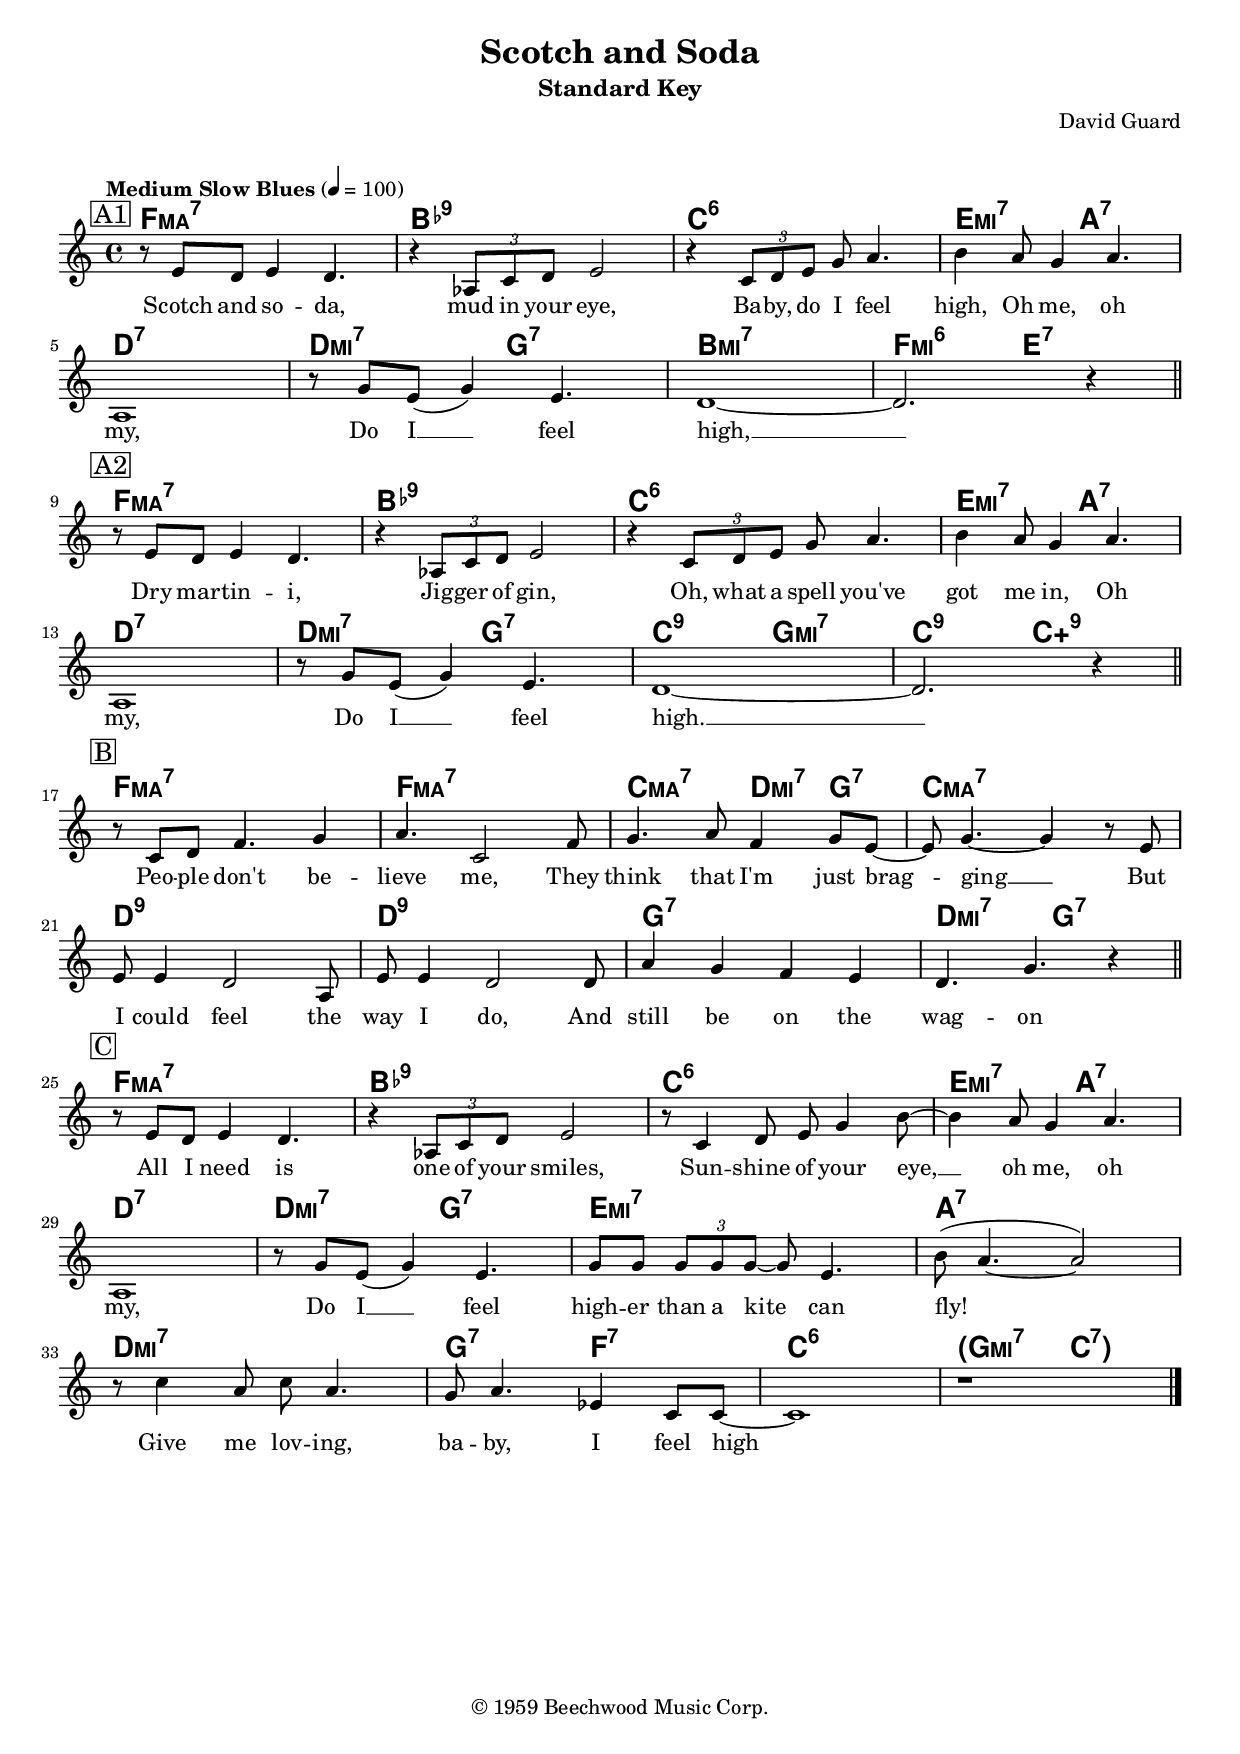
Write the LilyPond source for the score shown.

\version "2.24.0"

\include "english.ly"

instrument = "Standard Key"
whatKey = c
whatClef = "treble"

%% -*- Mode: LilyPond -*-

#(set-global-staff-size 18)

\include "lead-sheets.ily"

refrainLyrics = \lyricmode {
Scotch and so -- da, mud in your eye,
Ba -- by, do I feel high,
Oh me, oh my,
Do I __ feel high, __
Dry mar -- tin -- i,
Jig -- ger of gin,
Oh, what a spell you've got me in,
Oh my,
Do I __ feel high. __
Peo -- ple don't be -- lieve me,
They think that I'm just brag -- ging __
But I could feel the way I do,
And still be on the wag -- on
All I need is one of your smiles,
Sun -- shine of your eye, __ oh me, oh my,
Do I __ feel high -- er than a kite can fly!
Give me lov -- ing, ba -- by, I feel high
}

refrainChords = \chordmode {
  af1:maj7 df1:9 ef1:6 g2:m7 c2:7
  f1:7 f2:m7 bf2:7 d1:m7 af2:m6 g2:7

  af1:maj7 df1:9 ef1:6 g2:m7 c2:7
  f1:7 f2:m7 bf2:7 ef2:9 bf2:m7 ef2:9 ef2:9.5+

  af1:maj7 af1:maj7 ef2:maj7 f4:m7 bf4:7 ef1:maj7
  f1:9 f1:9 bf1:7 f2:m7 bf2:7

  af1:maj7 df1:9 ef1:6 g2:m7 c2:7
  f1:7 f2:m7 bf2:7 g1:m7 c1:7
  f1:m7 bf2:7 af2:7 ef1:6

  \set chordNameFunction = #begin-parenthesis-ignatzek-chord-names
  bf2:m7
  \set chordNameFunction = #end-parenthesis-ignatzek-chord-names
  ef2:7
  \unset chordNameFunction
}

refrainMelody = \relative f' {
  \time 4/4
  \key ef \major
  \clef \whatClef
  \tempo "Medium Slow Blues" 4 = 100

  \mark \markup{ \box "A1" }
  
  r8 g8 f8 g4 f4. | r4 \tuplet 3/2 { cf8 ef8 f8 } g2 | r4 \tuplet 3/2 { ef8 f8 g8 } bf8 c4. | d4 c8 bf4 c4. |
  \break
  c,1 | r8 bf'8 g8( bf4) g4. | f1~ | f2. r4 |

  \bar "||"
  \break

  \mark \markup{ \box "A2" }
  
  r8 g8 f8 g4 f4. | r4 \tuplet 3/2 { cf8 ef8 f8 } g2 | r4 \tuplet 3/2 { ef8 f8 g8 } bf8 c4. | d4 c8 bf4 c4. |
  \break
  c,1 | r8 bf'8 g8( bf4) g4. | f1~ | f2. r4 |

  \bar "||"
  \break

  \mark \markup{ \box "B" }
  
  r8 ef8 f8 af4. bf4 | c4. ef,2 af8 | bf4. c8 af4 bf8 g8~ | g8 bf4.~ bf4 r8 g8 |
  \break
  g8 g4 f2 c8 | g'8 g4 f2 f8 | c'4 bf4 af4 g4 | f4. bf4. r4 |

  \bar "||"
  \break

  \mark \markup{ \box "C" }
  
  r8 g8 f8 g4 f4. | r4 \tuplet 3/2 { cf8 ef8 f8 } g2 | r8 ef4 f8 g8 bf4 d8~ | d4 c8 bf4 c4. |
  \break
  c,1 | r8 bf'8 g8( bf4) g4. | bf8 bf8 \tuplet 3/2 { bf8 bf8 bf8~ } bf8 g4. | d'8( c4.~ c2) |
  \break
  r8 ef4 c8 ef8 c4. | bf8 c4. gf4 ef8 ef8~ | ef1 | r1 |

  \bar "|."


}

\include "paper.ily"

\header {
  title = "Scotch and Soda"
  subtitle = \instrument
  poet = ""
  composer = "David Guard"
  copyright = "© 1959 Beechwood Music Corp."
}

\markup {
  % Leave a gap after the header
  \vspace #1
}

\score {
  <<
    { \context ChordNames 
      {
      \override ChordName.font-size = #+3
      \override ChordName.font-series = #'bold
      \set chordChanges = ##f
     \transpose ef \whatKey {
       \refrainChords
	}
      }
      }
    \new Staff {
      \context Voice = "voiceMelody" { 
	\noDoubleAccidentalMusic \transpose ef \whatKey {
	  \refrainMelody
	  }
	}
    }
    \new Lyrics \lyricsto "voiceMelody"
    {
      \refrainLyrics
    }
  >>
  \layout { }
}

\markup {
  % Leave a gap before the notes
  \vspace #1
}

